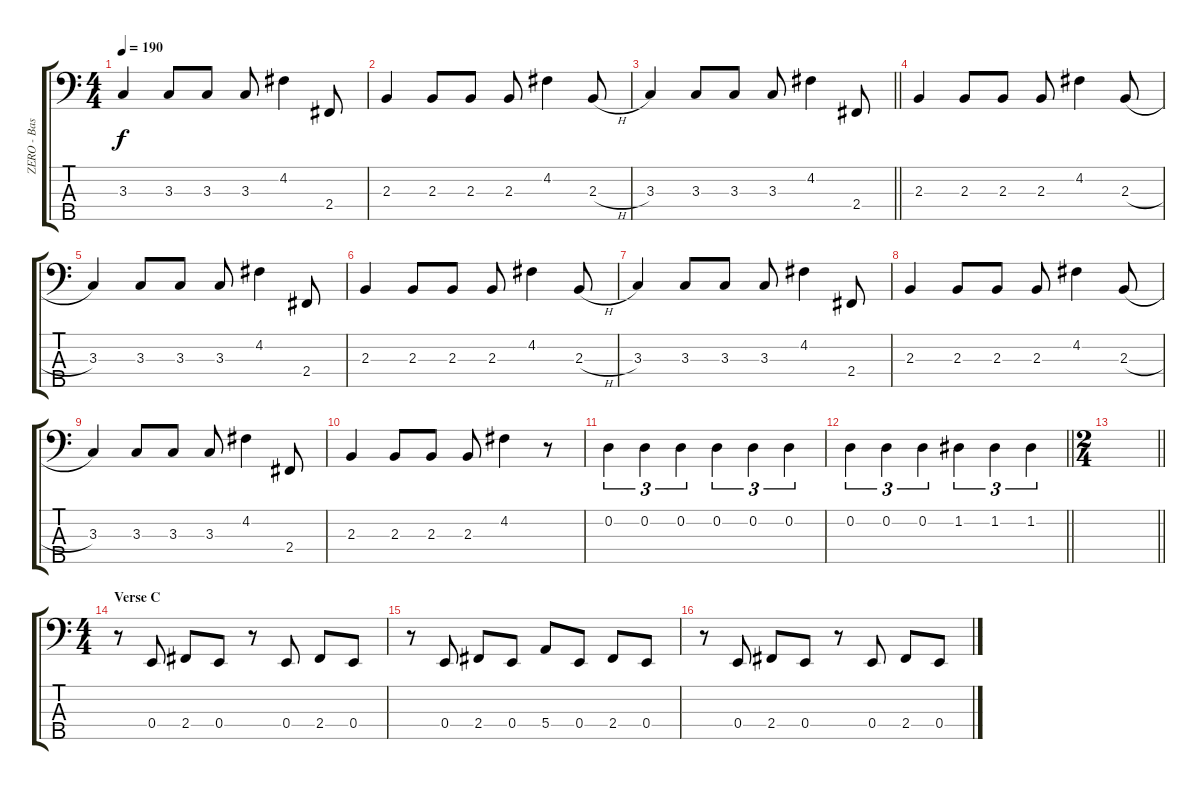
\track ("ZERO - Bass" "ZERO - Bas") {instrument electricbasspick}
\staff {score tabs}
\tuning (G2 D2 A1 E1 B0) {hide}
\ts (4 4)
\tempo 190
\clef f4
\ks c
3.3.4{dy f} 3.3.8 3.3.8 3.3.8 4.2.4 2.4.8 |
2.3.4 2.3.8 2.3.8 2.3.8 4.2.4 2.3{h}.8 |
\barLineRight lightlight
3.3.4 3.3.8 3.3.8 3.3.8 4.2.4 2.4.8 |
\section ("" "")
2.3.4 2.3.8 2.3.8 2.3.8 4.2.4 2.3{h}.8 |
3.3.4 3.3.8 3.3.8 3.3.8 4.2.4 2.4.8 |
2.3.4 2.3.8 2.3.8 2.3.8 4.2.4 2.3{h}.8 |
3.3.4 3.3.8 3.3.8 3.3.8 4.2.4 2.4.8 |
2.3.4 2.3.8 2.3.8 2.3.8 4.2.4 2.3{h}.8 |
3.3.4 3.3.8 3.3.8 3.3.8 4.2.4 2.4.8 |
2.3.4 2.3.8 2.3.8 2.3.8 4.2.4 r.8 |
0.2.4{tu (3 2)} 0.2.4{tu (3 2)} 0.2.4{tu (3 2)} 0.2.4{tu (3 2)} 0.2.4{tu (3 2)} 0.2.4{tu (3 2)} |
\barLineRight lightlight
0.2.4{tu (3 2)} 0.2.4{tu (3 2)} 0.2.4{tu (3 2)} 1.2.4{tu (3 2)} 1.2.4{tu (3 2)} 1.2.4{tu (3 2)} |
\ts (2 4)
\barLineRight lightlight
|
\ts (4 4)
\section ("" "Verse C")
r.8 0.4.8 2.4.8 0.4.8 r.8 0.4.8 2.4.8 0.4.8 |
r.8 0.4.8 2.4.8 0.4.8 5.4.8 0.4.8 2.4.8 0.4.8 |
r.8 0.4.8 2.4.8 0.4.8 r.8 0.4.8 2.4.8 0.4.8
